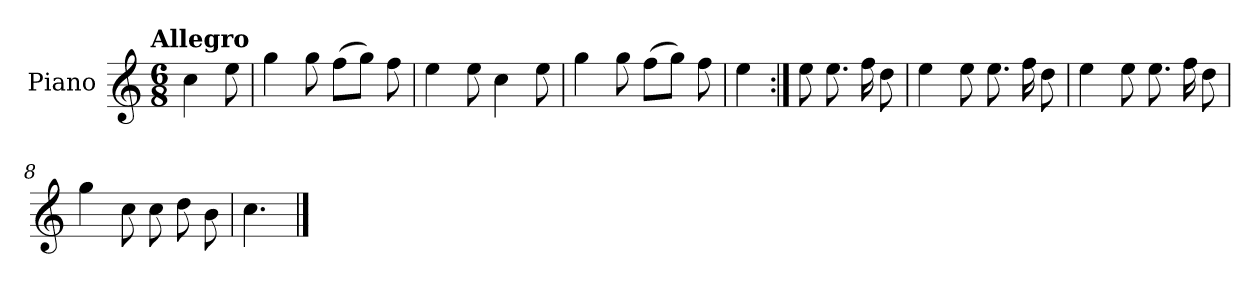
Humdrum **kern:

**kern
*part1
*staff1
*I"Piano
*I'Pno.
*clefG2
*k[]
!!LO:TX:omd:t=Allegro
*M6/8
*MM144
=
4cc\
8ee\
=1
4gg\
8gg\
(>8ff\L
8gg\J)
8ff\
=2
4ee\
8ee\
4cc\
8ee\
=3
4gg\
8gg\
(>8ff\L
8gg\J)
8ff\
!!LO:LB:g=z
=4
4ee\
=5:|!
8ee\
8.ee\
16ff\
8dd\
=6
4ee\
8ee\
8.ee\
16ff\
8dd\
=7
4ee\
8ee\
8.ee\
16ff\
8dd\
=8
4gg\
8cc\
8cc\
8dd\
8b\
=9
4.cc\
==
*-
